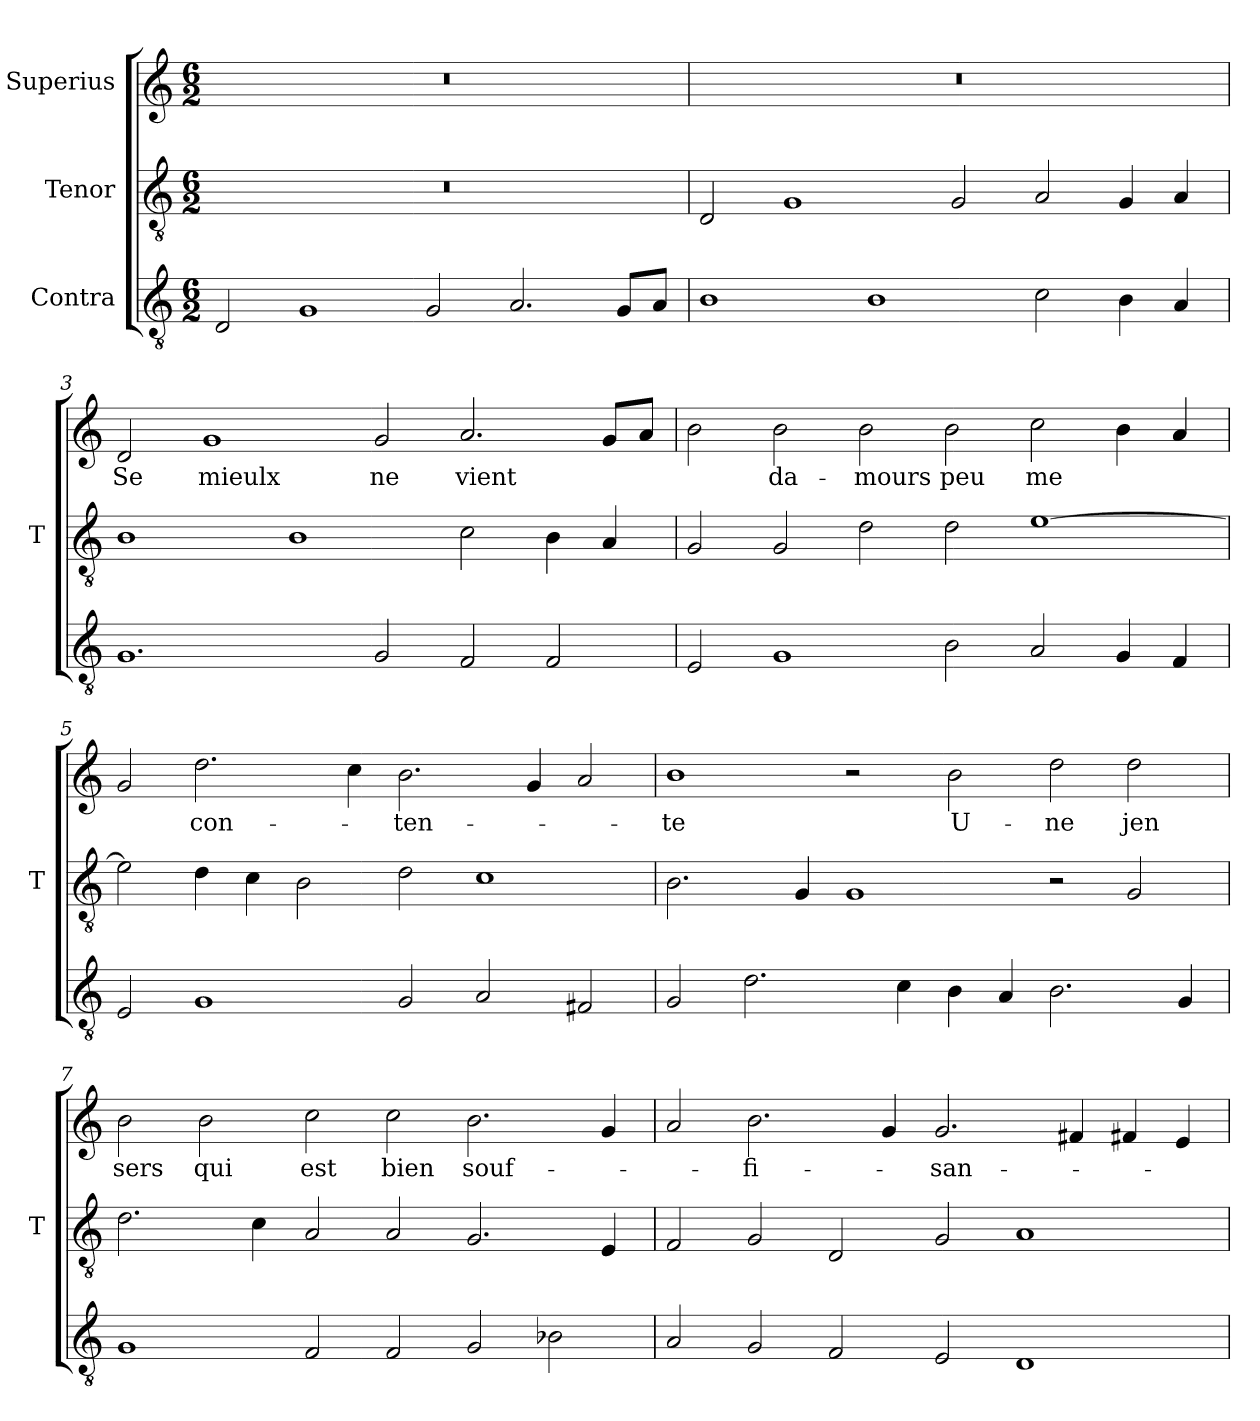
**kern	**kern	**kern	**text
*part3	*part2	*part1	*part1
*staff3	*staff2	*staff1	*staff1
*I"Contra	*I"Tenor	*I"Superius	*
*	*I'T	*	*
*clefGv2	*clefGv2	*clefG2	*
*M6/2	*M6/2	*M6/2	*
=1	=1	=1	=1
2D	0.r	0.r	.
1G	.	.	.
2G	.	.	.
2.A	.	.	.
8G/L	.	.	.
8A/J	.	.	.
=2	=2	=2	=2
1B	2D	0.r	.
.	1G	.	.
1B	.	.	.
.	2G	.	.
2c	2A	.	.
4B	4G	.	.
4A	4A	.	.
=3	=3	=3	=3
1.G	1B	2d	-Se
.	.	1g	-mieulx
.	1B	.	.
2G	.	2g	-ne
2F	2c	2.a	-vient
2F	4B	.	.
.	4A	8g/L	.
.	.	8a/J	.
=4	=4	=4	=4
2E	2G	2b	.
1G	2G	2b	da-
.	2d	2b	-mours
2B	2d	2b	-peu
2A	[1e	2cc	-me
4G	.	4b	.
4F	.	4a	.
=5	=5	=5	=5
2E	2e]	2g	.
1G	4d	2.dd	con-
.	4c	.	.
.	2B	.	.
.	.	4cc	.
2G	2d	2.b	-ten-
2A	1c	.	.
.	.	4g	.
2F#X	.	2a	.
=6	=6	=6	=6
2G	2.B	1b	-te
2.d	.	.	.
.	4G	.	.
.	1G	2r	.
4c	.	.	.
4B	.	2b	U-
4A	.	.	.
2.B	2r	2dd	-ne
.	2G	2dd	-jen
4G	.	.	.
=7	=7	=7	=7
1G	2.d	2b	-sers
.	.	2b	-qui
.	4c	.	.
2F	2A	2cc	-est
2F	2A	2cc	-bien
2G	2.G	2.b	souf-
2B-X	.	.	.
.	4E	4g	.
=8	=8	=8	=8
2A	2F	2a	.
2G	2G	2.b	-fi-
2F	2D	.	.
.	.	4g	.
2E	2G	2.g	-san-
1D	1A	.	.
.	.	4f#X	.
.	.	4f#X	.
.	.	4e	.
=	=	=	=
*-	*-	*-	*-
